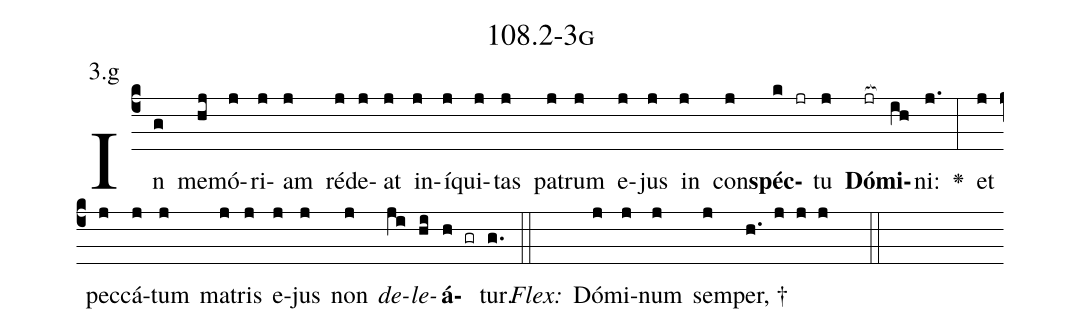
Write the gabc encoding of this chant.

name: 108.2-3g;
annotation: 3.g;
%%
(c4)In(g) me(hj)mó(j)ri(j)am(j) réd(j)e(j)at(j) in(j)í(j)qui(j)tas(j) pa(j)trum(j) e(j)jus(j) in(j) con(j)<b>spéc</b>(k jr)tu(j) <b>Dó</b>(jr[ocb:1{])<b>mi</b>(ih[ocb:0}])ni:(j.) <v>\greheightstar</v>(:) et(j) pec(j)cá(j)tum(j) ma(j)tris(j) e(j)jus(j) non(j) <i>de</i>(ji)<i>le</i>(hi)<b>á</b>(h gr)tur.(g.) (::)
<i>Flex:</i>()  Dó(j)mi(j)num(j) sem(j)per, †(h. j j j  ::)

%E(j) u(j) o(ji) u(hi) a(h) e.(g.) (::)
